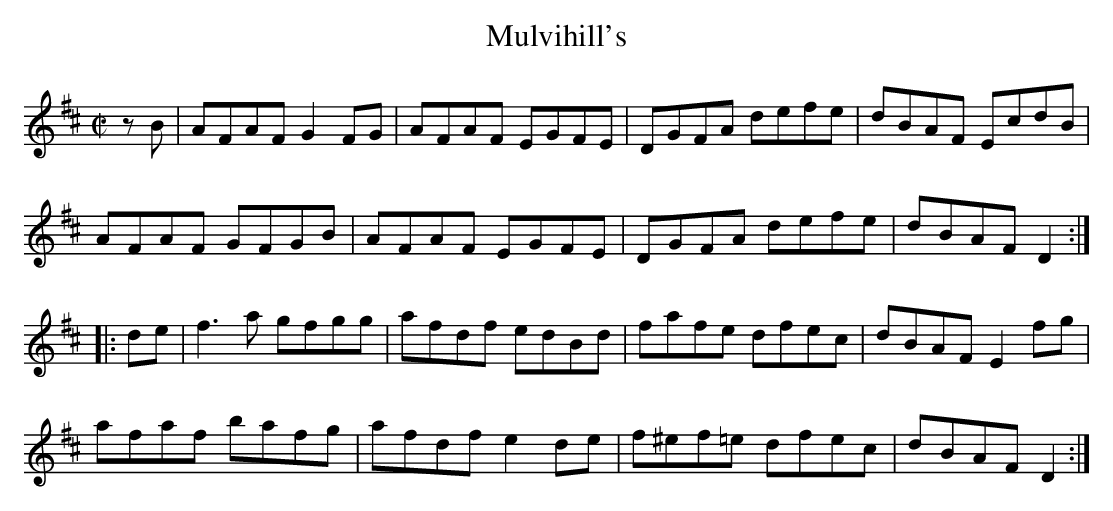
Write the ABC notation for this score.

X:1
U: ~ = !turn!
T:Mulvihill's
M:C|
L:1/8
K:D
z B | AFAF G2 FG | AFAF EGFE | DGFA defe | dBAF EcdB |
AFAF GFGB | AFAF EGFE | DGFA defe | dBAF D2 ::
de | f3 a gfgg | afdf edBd | fafe dfec | dBAF E2 fg |
afaf bafg | afdf e2 de | f^ef=e dfec | dBAF D2 :|]
